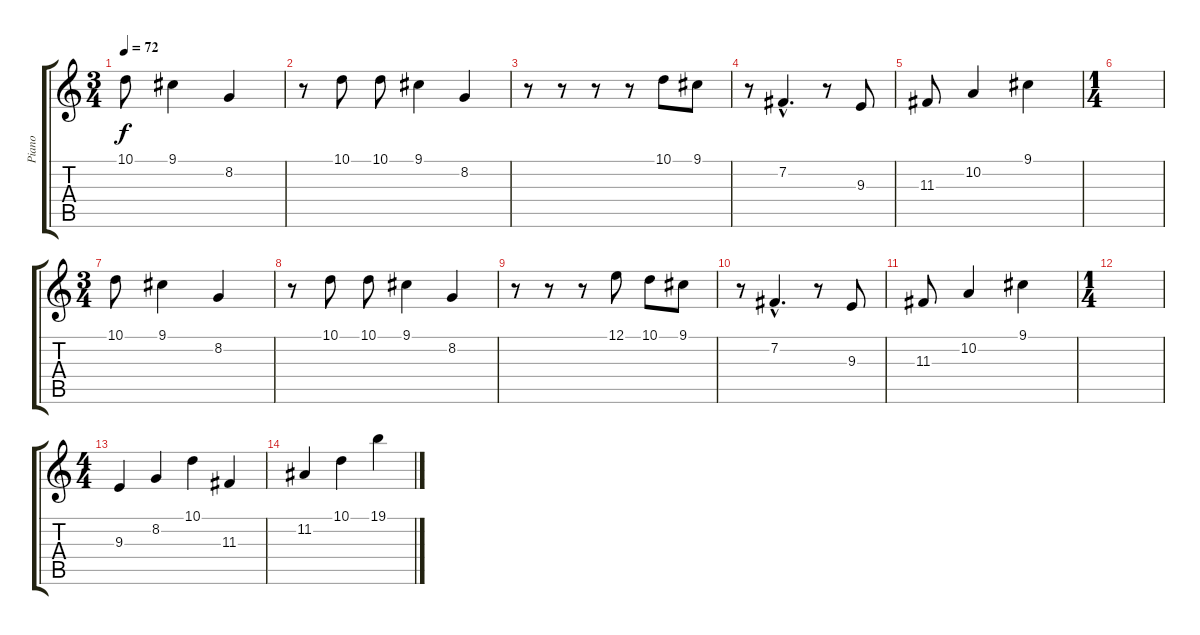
\track ("Piano" "Piano") {instrument acousticgrandpiano}
\staff {score tabs}
\tuning (E4 B3 G3 D3 A2 E2) {hide}
\ts (3 4)
\tempo 72
\clef g2
\ks c
10.1.8{dy f} 9.1.4 8.2.4 |
r.8 10.1.8 10.1.8 9.1.4 8.2.4 |
r.8 r.8 r.8 r.8 10.1.8 9.1.8 |
r.8 7.2{hac}.4{d} r.8 9.3.8 |
11.3.8 10.2.4 9.1.4 |
\ts (1 4)
|
\ts (3 4)
10.1.8 9.1.4 8.2.4 |
r.8 10.1.8 10.1.8 9.1.4 8.2.4 |
r.8 r.8 r.8 12.1.8 10.1.8 9.1.8 |
r.8 7.2{hac}.4{d} r.8 9.3.8 |
11.3.8 10.2.4 9.1.4 |
\ts (1 4)
|
\ts (4 4)
9.3.4 8.2.4 10.1.4 11.3.4 |
11.2.4 10.1.4 19.1.4
